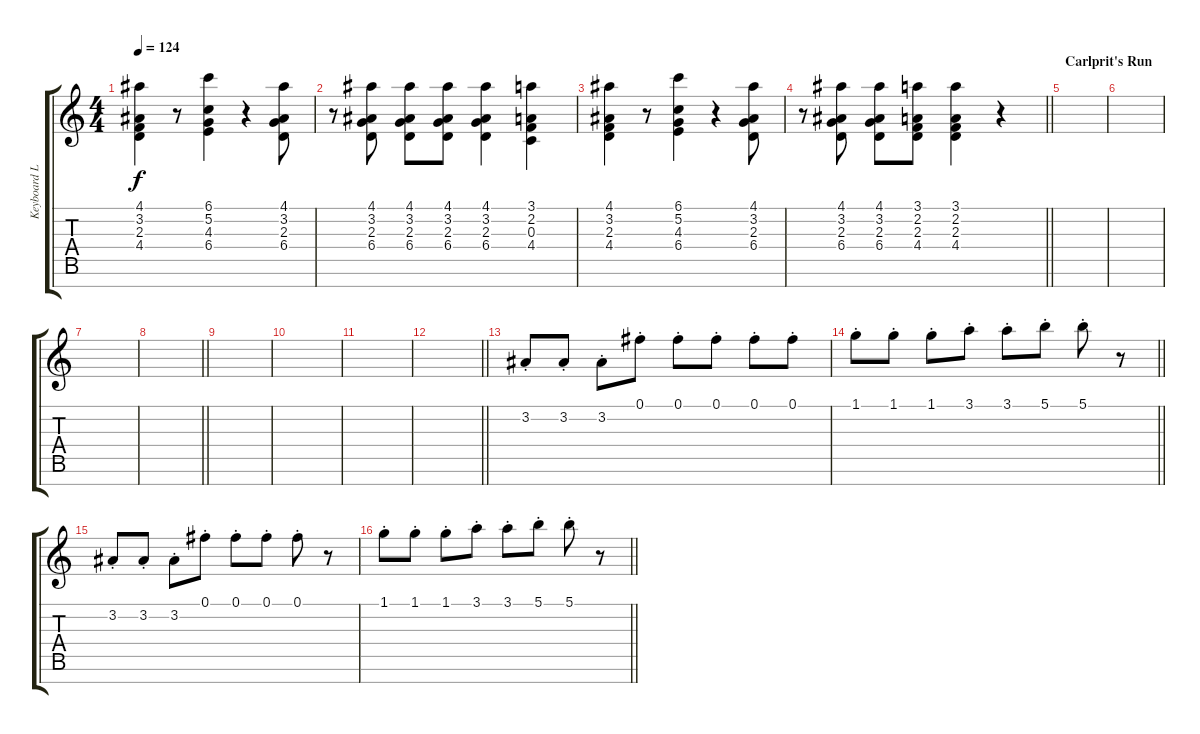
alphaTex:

\track ("Keyboard Lead" "Keyboard L") {instrument lead2sawtooth}
\staff {score tabs}
\tuning (Gb5 G4 C4 Db4 D3 A2 D2) {hide}
\ts (4 4)
\tempo 124
\clef g2
\ks c
(4.1 3.2 2.3 4.4).4{dy f} r.8 (6.1 5.2 4.3 6.4).4 r.4 (4.1 3.2 2.3 6.4).8 |
r.8 (4.1 3.2 2.3 6.4).8 (4.1 3.2 2.3 6.4).8 (4.1 3.2 2.3 6.4).8 (4.1 3.2 2.3 6.4).4 (3.1 2.2 0.3 4.4).4 |
(4.1 3.2 2.3 4.4).4 r.8 (6.1 5.2 4.3 6.4).4 r.4 (4.1 3.2 2.3 6.4).8 |
\barLineRight lightlight
r.8 (4.1 3.2 2.3 6.4).8 (4.1 3.2 2.3 6.4).8 (3.1 2.2 2.3 4.4).8 (3.1 2.2 2.3 4.4).4 r.4 |
\section ("" "Carlprit's Run")
|
|
|
\barLineRight lightlight
|
|
|
|
\barLineRight lightlight
|
3.2{st}.8 3.2{st}.8 3.2{st}.8 0.1{st}.8 0.1{st}.8 0.1{st}.8 0.1{st}.8 0.1{st}.8 |
\barLineRight lightlight
1.1{st}.8 1.1{st}.8 1.1{st}.8 3.1{st}.8 3.1{st}.8 5.1{st}.8 5.1{st}.8 r.8 |
3.2{st}.8 3.2{st}.8 3.2{st}.8 0.1{st}.8 0.1{st}.8 0.1{st}.8 0.1{st}.8 r.8 |
\barLineRight lightlight
1.1{st}.8 1.1{st}.8 1.1{st}.8 3.1{st}.8 3.1{st}.8 5.1{st}.8 5.1{st}.8 r.8
